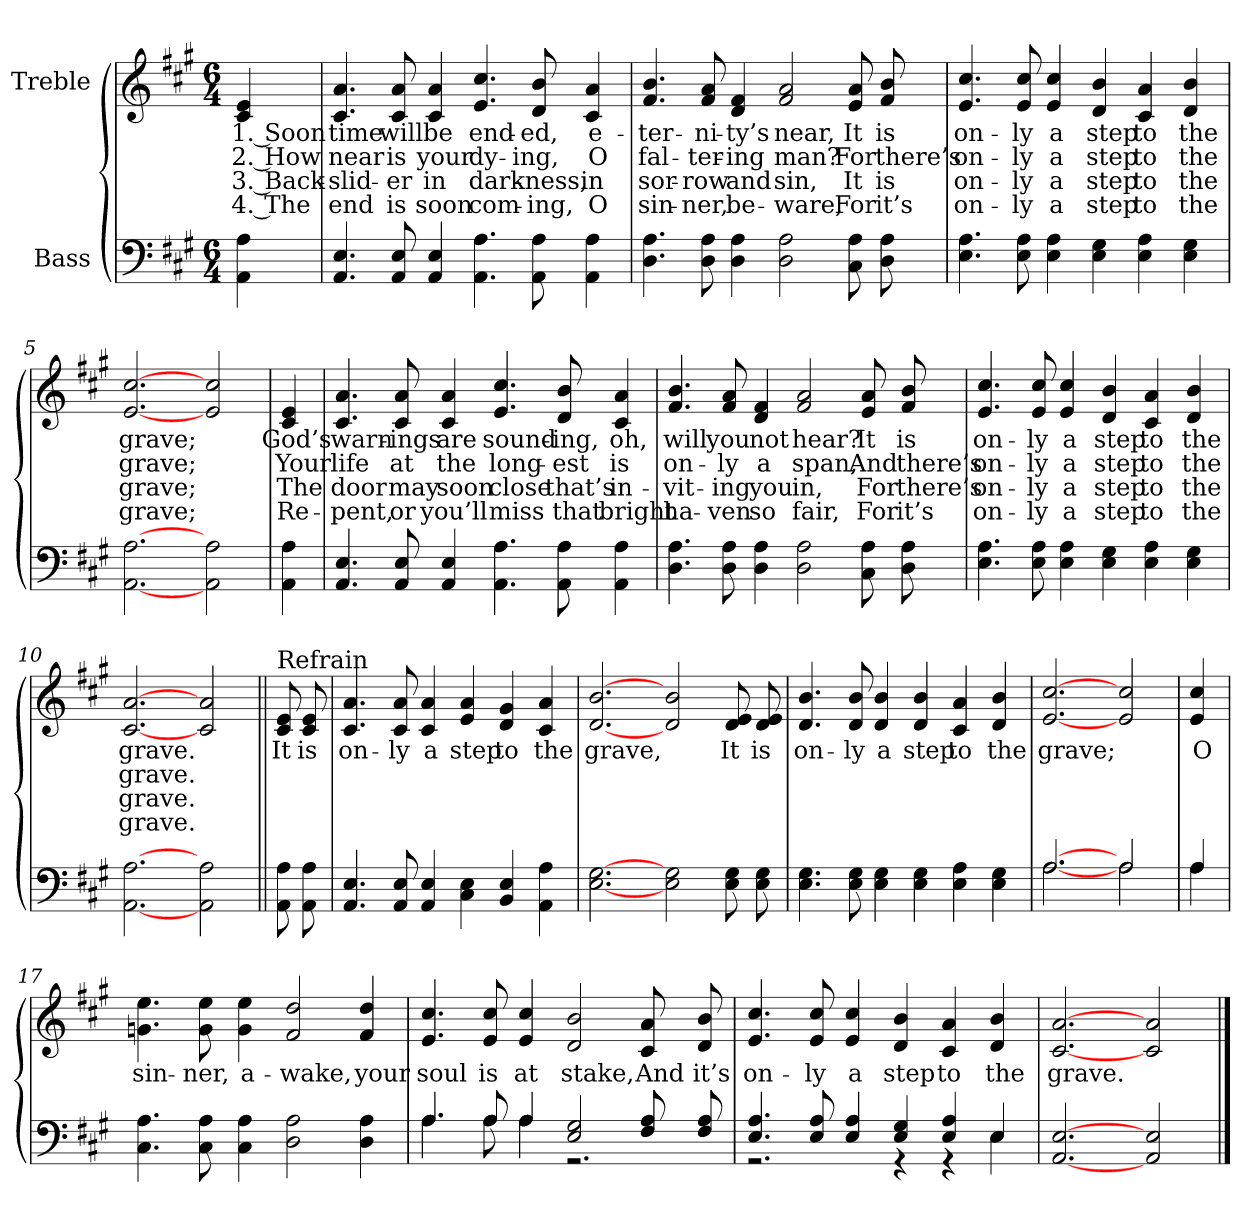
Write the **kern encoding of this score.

**kern	**kern	**text	**text	**text	**text
*part2	*part1	*part1	*part1	*part1	*part1
*staff2	*staff1	*staff1	*staff1	*staff1	*staff1
*I"Bass	*I"Treble	*	*	*	*
*clefF4	*clefG2	*	*	*	*
*k[f#c#g#]	*k[f#c#g#]	*	*	*	*
*A:	*A:	*	*	*	*
*M6/4	*M6/4	*	*	*	*
*MM100	*MM100	*	*	*	*
=1	=1	=1	=1	=1	=1
4AA 4A	4c# 4e	-1. Soon	-2. How	-3. Back-	-4. The
=2	=2	=2	=2	=2	=2
4.AA 4.E	4.c# 4.a	-time	-near	-slid-	-end
8AA 8E	8c# 8a	-will	-is	-er	-is
4AA 4E	4c# 4a	-be	-your	-in	-soon
4.AA 4.A	4.e 4.cc#	-end-	-dy-	-dark-	-com-
8AA 8A	8d 8b	-ed,	-ing,	-ness,	-ing,
4AA 4A	4c# 4a	-e-	-O	-in	-O
=3	=3	=3	=3	=3	=3
4.D 4.A	4.f# 4.b	-ter-	-fal-	-sor-	-sin-
8D 8A	8f# 8a	-ni-	-ter-	-row	-ner,
4D 4A	4d 4f#	-ty’s	-ing	-and	-be-
2D 2A	2f# 2a	-near,	-man?	-sin,	-ware,
8C# 8A	8e 8a	-It	-For	-It	-For
8D 8A	8f# 8b	-is	-there’s	-is	-it’s
=4	=4	=4	=4	=4	=4
4.E 4.A	4.e 4.cc#	-on-	-on-	-on-	-on-
8E 8A	8e 8cc#	-ly	-ly	-ly	-ly
4E 4A	4e 4cc#	-a	-a	-a	-a
4E 4G#	4d 4b	-step	-step	-step	-step
4E 4A	4c# 4a	-to	-to	-to	-to
4E 4G#	4d 4b	-the	-the	-the	-the
=5	=5	=5	=5	=5	=5
[2.AA [2.A	[2.e [2.cc#	-grave;	-grave;	-grave;	-grave;
2AA 2A	2e 2cc#	.	.	.	.
=6	=6	=6	=6	=6	=6
4AA 4A	4c# 4e	-God’s	-Your	-The	-Re-
=7	=7	=7	=7	=7	=7
4.AA 4.E	4.c# 4.a	-warn-	-life	-door	-pent,
8AA 8E	8c# 8a	-ings	-at	-may	-or
4AA 4E	4c# 4a	-are	-the	-soon	-you’ll
4.AA 4.A	4.e 4.cc#	-sound-	-long-	-close	-miss
8AA 8A	8d 8b	-ing,	-est	-that’s	-that
4AA 4A	4c# 4a	-oh,	-is	-in-	-bright
=8	=8	=8	=8	=8	=8
4.D 4.A	4.f# 4.b	-will	-on-	-vit-	-ha-
8D 8A	8f# 8a	-you	-ly	-ing	-ven
4D 4A	4d 4f#	-not	-a	-you	-so
2D 2A	2f# 2a	-hear?	-span,	-in,	-fair,
8C# 8A	8e 8a	-It	-And	-For	-For
8D 8A	8f# 8b	-is	-there’s	-there’s	-it’s
=9	=9	=9	=9	=9	=9
4.E 4.A	4.e 4.cc#	-on-	-on-	-on-	-on-
8E 8A	8e 8cc#	-ly	-ly	-ly	-ly
4E 4A	4e 4cc#	-a	-a	-a	-a
4E 4G#	4d 4b	-step	-step	-step	-step
4E 4A	4c# 4a	-to	-to	-to	-to
4E 4G#	4d 4b	-the	-the	-the	-the
=10	=10	=10	=10	=10	=10
[2.AA [2.A	[2.c# [2.a	-grave.	-grave.	-grave.	-grave.
2AA 2A	2c# 2a	.	.	.	.
=11||	=11||	=11||	=11||	=11||	=11||
!	!LO:TX:a:t=Refrain	!	!	!	!
8AA 8AL	8c# 8eL	-It	.	.	.
8AA 8A	8c# 8e	-is	.	.	.
=12	=12	=12	=12	=12	=12
4.AA 4.E	4.c# 4.a	-on-	.	.	.
8AA 8E	8c# 8a	-ly	.	.	.
4AA 4E	4c# 4a	-a	.	.	.
4C# 4E	4e 4a	-step	.	.	.
4BB 4E	4d 4g#	-to	.	.	.
4AA 4A	4c# 4a	-the	.	.	.
=13	=13	=13	=13	=13	=13
[2.E [2.G#	[2.d [2.b	-grave,	.	.	.
2E 2G#	2d 2b	.	.	.	.
8E 8G#	8d 8e	-It	.	.	.
8E 8G#	8d 8e	-is	.	.	.
=14	=14	=14	=14	=14	=14
4.E 4.G#	4.d 4.b	-on-	.	.	.
8E 8G#	8d 8b	-ly	.	.	.
4E 4G#	4d 4b	-a	.	.	.
4E 4G#	4d 4b	-step	.	.	.
4E 4A	4c# 4a	-to	.	.	.
4E 4G#	4d 4b	-the	.	.	.
=15	=15	=15	=15	=15	=15
*^	*	*	*	*	*
[2.A	[2.A	[2.e [2.cc#	-grave;	.	.	.
2A	2A	2e 2cc#	.	.	.	.
=16	=16	=16	=16	=16	=16	=16
4A	4A	4e 4cc#	-O	.	.	.
*v	*v	*	*	*	*	*
=17	=17	=17	=17	=17	=17
4.C# 4.A	4.g 4.ee	-sin-	.	.	.
8C# 8A	8g 8ee	-ner,	.	.	.
4C# 4A	4g 4ee	-a-	.	.	.
2D 2A	2f# 2dd	-wake,	.	.	.
4D 4A	4f# 4dd	-your	.	.	.
=18	=18	=18	=18	=18	=18
*^	*	*	*	*	*
4.A	4.A	4.e 4.cc#	-soul	.	.	.
8A	8A	8e 8cc#	-is	.	.	.
4A	4A	4e 4cc#	-at	.	.	.
2E 2G#	2.r	2d 2b	-stake,	.	.	.
8F# 8A	.	8c# 8a	-And	.	.	.
8F# 8A	.	8d 8b	-it’s	.	.	.
=19	=19	=19	=19	=19	=19	=19
4.E 4.A	2.r	4.e 4.cc#	-on-	.	.	.
8E 8A	.	8e 8cc#	-ly	.	.	.
4E 4A	.	4e 4cc#	-a	.	.	.
4E 4G#	4r	4d 4b	-step	.	.	.
4E 4A	4r	4c# 4a	-to	.	.	.
4E	4E	4d 4b	-the	.	.	.
*v	*v	*	*	*	*	*
=20	=20	=20	=20	=20	=20
[2.AA [2.E	[2.c# [2.a	-grave.	.	.	.
2AA 2E	2c# 2a	.	.	.	.
==	==	==	==	==	==
*-	*-	*-	*-	*-	*-
